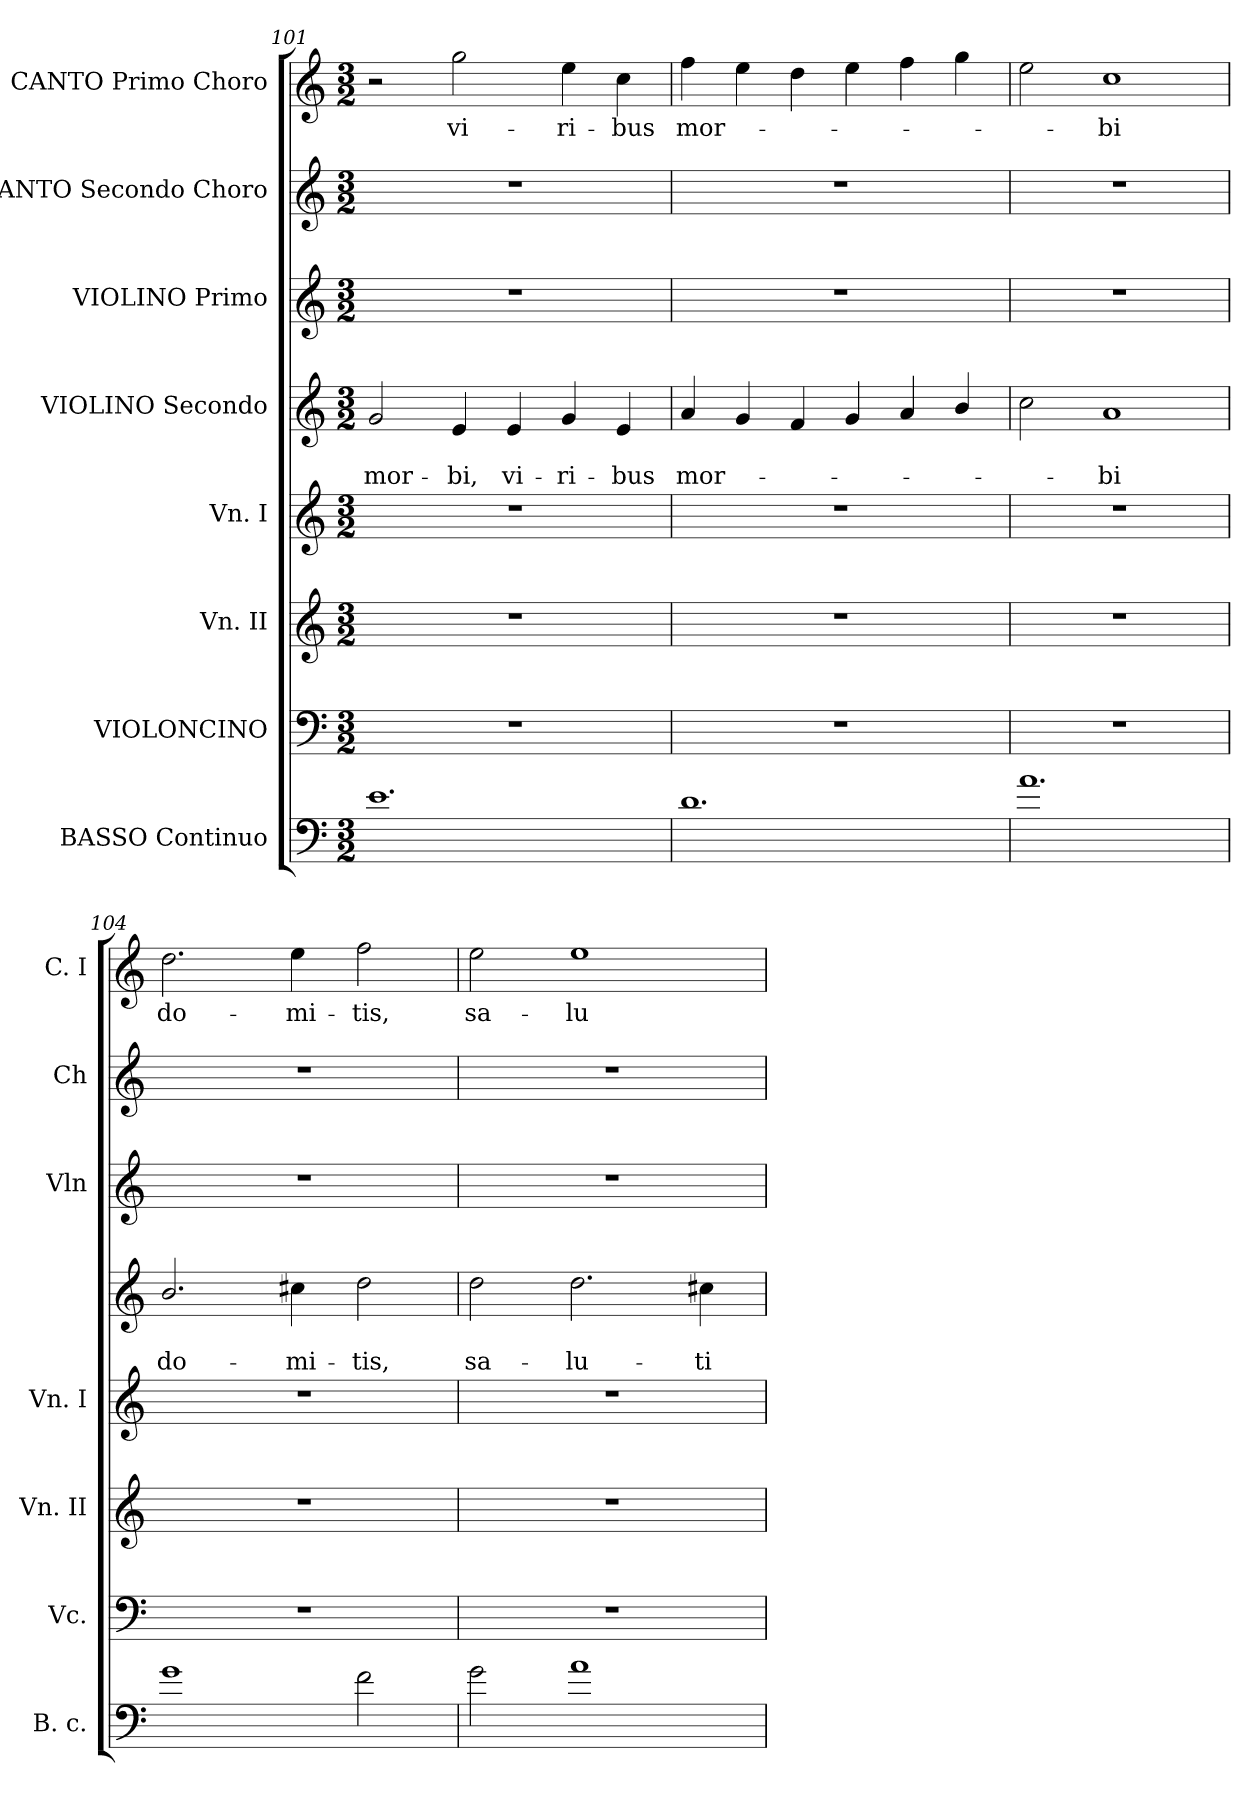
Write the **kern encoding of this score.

**kern	**kern	**kern	**kern	**kern	**text	**text	**kern	**kern	**kern	**text
*part8	*part7	*part6	*part5	*part4	*part4	*part4	*part3	*part2	*part1	*part1
*staff8	*staff7	*staff6	*staff5	*staff4	*staff4	*staff4	*staff3	*staff2	*staff1	*staff1
*I"BASSO Continuo	*I"VIOLONCINO	*I"Vn. II	*I"Vn. I	*I"VIOLINO Secondo	*	*	*I"VIOLINO Primo	*I"CANTO Secondo Choro	*I"CANTO Primo Choro	*
*I'B. c.	*I'Vc.	*I'Vn. II	*I'Vn. I	*	*	*	*I'Vln	*I'Ch	*I'C. I	*
!!LO:LB:g=z
*clefF4	*clefF4	*clefG2	*clefG2	*clefG2	*	*	*clefG2	*clefG2	*clefG2	*
*ITrd7c12	*	*	*	*	*	*	*	*	*	*
*k[]	*k[]	*k[]	*k[]	*k[]	*	*	*k[]	*k[]	*k[]	*
*C:	*C:	*C:	*C:	*C:	*	*	*C:	*C:	*C:	*
*M3/2	*M3/2	*M3/2	*M3/2	*M3/2	*	*	*M3/2	*M3/2	*M3/2	*
=101	=101	=101	=101	=101	=101	=101	=101	=101	=101	=101
!	!	!	!	!	!	!LO:LY:b	!	!	!	!
1.E	1.r	1.r	1.r	2g/	.	mor-	1.r	1.r	2r	.
!	!	!	!	!	!	!LO:LY:b	!	!	!	!LO:LY:b
.	.	.	.	4e/	.	-bi,	.	.	2gg\	vi-
!	!	!	!	!	!	!LO:LY:b	!	!	!	!
.	.	.	.	4e/	.	vi-	.	.	.	.
!	!	!	!	!	!	!LO:LY:b	!	!	!	!LO:LY:b
.	.	.	.	4g/	.	-ri-	.	.	4ee\	-ri-
!	!	!	!	!	!	!LO:LY:b	!	!	!	!LO:LY:b
.	.	.	.	4e/	.	-bus	.	.	4cc\	-bus
=102	=102	=102	=102	=102	=102	=102	=102	=102	=102	=102
!	!	!	!	!	!	!LO:LY:b	!	!	!	!LO:LY:b
1.D	1.r	1.r	1.r	4a/	.	mor-	1.r	1.r	4ff\	mor-
.	.	.	.	4g/	.	.	.	.	4ee\	.
.	.	.	.	4f/	.	.	.	.	4dd\	.
.	.	.	.	4g/	.	.	.	.	4ee\	.
.	.	.	.	4a/	.	.	.	.	4ff\	.
.	.	.	.	4b/	.	.	.	.	4gg\	.
=103	=103	=103	=103	=103	=103	=103	=103	=103	=103	=103
1.A	1.r	1.r	1.r	2cc\	.	.	1.r	1.r	2ee\	.
!	!	!	!	!	!	!LO:LY:b	!	!	!	!LO:LY:b
.	.	.	.	1a	.	-bi	.	.	1cc	-bi
=104	=104	=104	=104	=104	=104	=104	=104	=104	=104	=104
!	!	!	!	!	!	!LO:LY:b	!	!	!	!LO:LY:b
1G	1.r	1.r	1.r	2.b/	.	do-	1.r	1.r	2.dd\	do-
!	!	!	!	!	!	!LO:LY:b	!	!	!	!LO:LY:b
.	.	.	.	4cc#X\	.	-mi-	.	.	4ee\	-mi-
!	!	!	!	!	!	!LO:LY:b	!	!	!	!LO:LY:b
2F\	.	.	.	2dd\	.	-tis,	.	.	2ff\	-tis,
=105	=105	=105	=105	=105	=105	=105	=105	=105	=105	=105
!	!	!	!	!	!	!LO:LY:b	!	!	!	!LO:LY:b
2G\	1.r	1.r	1.r	2dd\	.	sa-	1.r	1.r	2ee\	sa-
!	!	!	!	!	!	!LO:LY:b	!	!	!	!LO:LY:b
1A	.	.	.	2.dd\	.	-lu-	.	.	1ee	-lu-
!	!	!	!	!	!	!LO:LY:b	!	!	!	!
.	.	.	.	4cc#X\	.	-ti	.	.	.	.
=	=	=	=	=	=	=	=	=	=	=
*-	*-	*-	*-	*-	*-	*-	*-	*-	*-	*-
